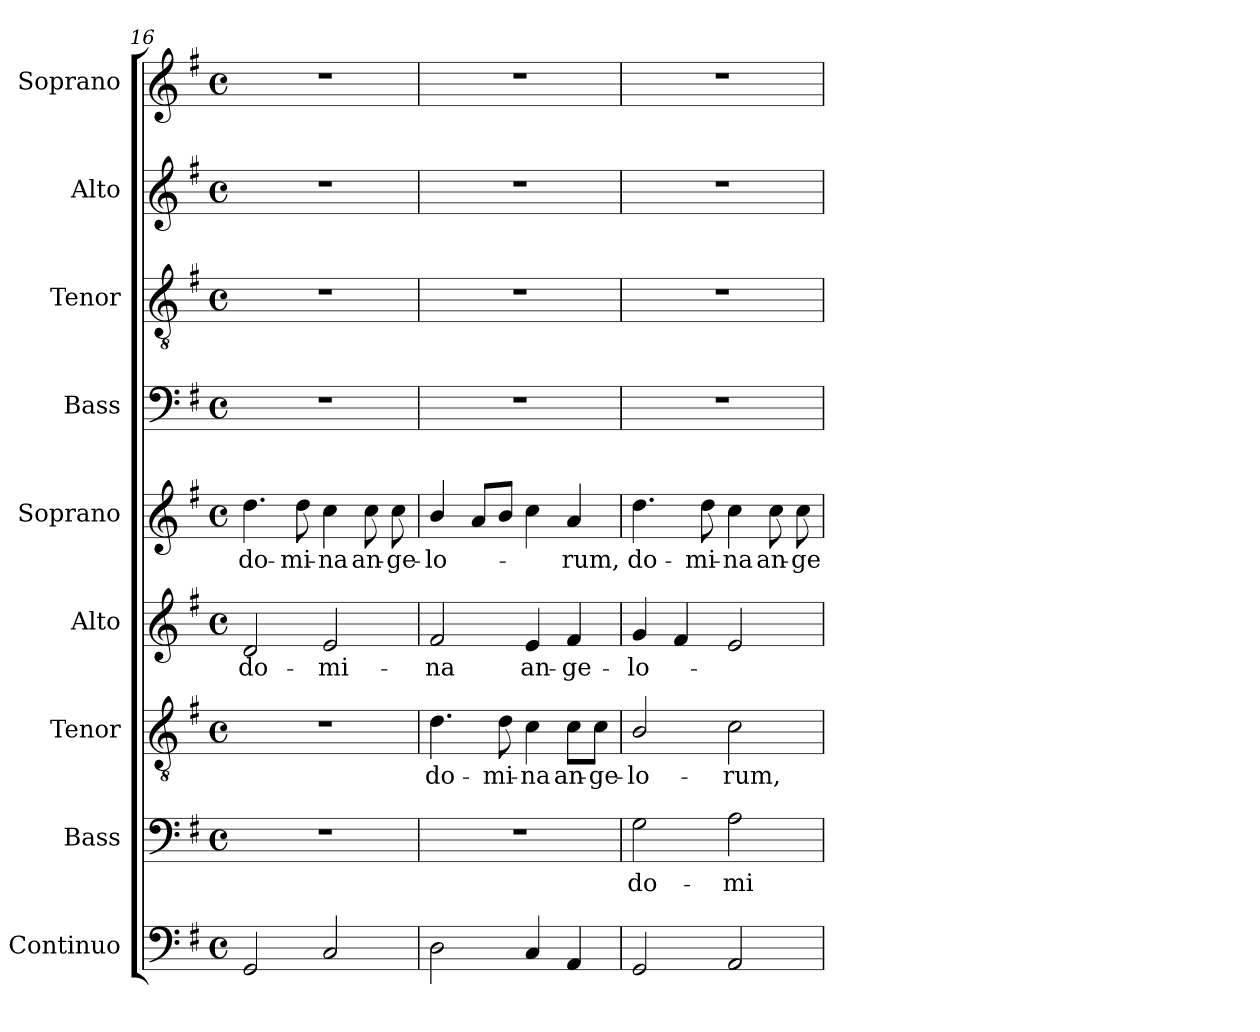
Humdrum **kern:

**kern	**kern	**text	**kern	**text	**kern	**text	**kern	**text	**kern	**kern	**kern	**kern
*part9	*part8	*part8	*part7	*part7	*part6	*part6	*part5	*part5	*part4	*part3	*part2	*part1
*staff9	*staff8	*staff8	*staff7	*staff7	*staff6	*staff6	*staff5	*staff5	*staff4	*staff3	*staff2	*staff1
*I"Continuo	*I"Bass	*	*I"Tenor	*	*I"Alto	*	*I"Soprano	*	*I"Bass	*I"Tenor	*I"Alto	*I"Soprano
*I'Cont.	*I'B.	*	*I'T.	*	*I'A.	*	*I'S.	*	*I'B.	*I'T.	*I'A.	*I'S.
*clefF4	*clefF4	*	*clefGv2	*	*clefG2	*	*clefG2	*	*clefF4	*clefGv2	*clefG2	*clefG2
*	*	*	*ITrd7c12	*	*	*	*	*	*	*ITrd7c12	*	*
*k[f#]	*k[f#]	*	*k[f#]	*	*k[f#]	*	*k[f#]	*	*k[f#]	*k[f#]	*k[f#]	*k[f#]
*G:	*G:	*	*G:	*	*G:	*	*G:	*	*G:	*G:	*G:	*G:
*M4/4	*M4/4	*	*M4/4	*	*M4/4	*	*M4/4	*	*M4/4	*M4/4	*M4/4	*M4/4
*met(c)	*met(c)	*	*met(c)	*	*met(c)	*	*met(c)	*	*met(c)	*met(c)	*met(c)	*met(c)
=16	=16	=16	=16	=16	=16	=16	=16	=16	=16	=16	=16	=16
!	!	!	!	!	!	!LO:LY:b:color=#000000	!	!	!	!	!	!
!	!	!	!	!	!	!	!	!LO:LY:b:color=#000000	!	!	!	!
2GGi/	1r	.	1r	.	2di/	do-	4.ddi\	do-	1r	1r	1r	1r
!	!	!	!	!	!	!	!	!LO:LY:b:color=#000000	!	!	!	!
.	.	.	.	.	.	.	8ddi\	-mi-	.	.	.	.
!	!	!	!	!	!	!LO:LY:b:color=#000000	!	!	!	!	!	!
!	!	!	!	!	!	!	!	!LO:LY:b:color=#000000	!	!	!	!
2Ci/	.	.	.	.	2ei/	-mi-	4cci\	-na	.	.	.	.
!	!	!	!	!	!	!	!	!LO:LY:b:color=#000000	!	!	!	!
.	.	.	.	.	.	.	8cci\	an-	.	.	.	.
!	!	!	!	!	!	!	!	!LO:LY:b:color=#000000	!	!	!	!
.	.	.	.	.	.	.	8cci\	-ge-	.	.	.	.
=17	=17	=17	=17	=17	=17	=17	=17	=17	=17	=17	=17	=17
!	!	!	!	!LO:LY:b:color=#000000	!	!	!	!	!	!	!	!
!	!	!	!	!	!	!LO:LY:b:color=#000000	!	!	!	!	!	!
!	!	!	!	!	!	!	!	!LO:LY:b:color=#000000	!	!	!	!
2Di\	1r	.	4.Di\	-do-	2f#i/	-na	4bi/	-lo-	1r	1r	1r	1r
.	.	.	.	.	.	.	8ai/L	.	.	.	.	.
!	!	!	!	!LO:LY:b:color=#000000	!	!	!	!	!	!	!	!
.	.	.	8Di\	-mi-	.	.	8bi/J	.	.	.	.	.
!	!	!	!	!LO:LY:b:color=#000000	!	!	!	!	!	!	!	!
!	!	!	!	!	!	!LO:LY:b:color=#000000	!	!	!	!	!	!
4Ci/	.	.	4Ci\	-na	4ei/	an-	4cci\	.	.	.	.	.
!	!	!	!	!LO:LY:b:color=#000000	!	!	!	!	!	!	!	!
!	!	!	!	!	!	!LO:LY:b:color=#000000	!	!	!	!	!	!
!	!	!	!	!	!	!	!	!LO:LY:b:color=#000000	!	!	!	!
4AAi/	.	.	8Ci\L	an-	4f#i/	-ge-	4ai/	-rum,	.	.	.	.
!	!	!	!	!LO:LY:b:color=#000000	!	!	!	!	!	!	!	!
.	.	.	8Ci\J	-ge-	.	.	.	.	.	.	.	.
=18	=18	=18	=18	=18	=18	=18	=18	=18	=18	=18	=18	=18
!	!	!LO:LY:b:color=#000000	!	!	!	!	!	!	!	!	!	!
!	!	!	!	!LO:LY:b:color=#000000	!	!	!	!	!	!	!	!
!	!	!	!	!	!	!LO:LY:b:color=#000000	!	!	!	!	!	!
!	!	!	!	!	!	!	!	!LO:LY:b:color=#000000	!	!	!	!
2GGi/	2Gi\	-do-	2BBi/	-lo-	4gi/	-lo-	4.ddi\	do-	1r	1r	1r	1r
.	.	.	.	.	4f#i/	.	.	.	.	.	.	.
!	!	!	!	!	!	!	!	!LO:LY:b:color=#000000	!	!	!	!
.	.	.	.	.	.	.	8ddi\	-mi-	.	.	.	.
!	!	!LO:LY:b:color=#000000	!	!	!	!	!	!	!	!	!	!
!	!	!	!	!LO:LY:b:color=#000000	!	!	!	!	!	!	!	!
!	!	!	!	!	!	!	!	!LO:LY:b:color=#000000	!	!	!	!
2AAi/	2Ai\	-mi-	2Ci\	-rum,	2ei/	.	4cci\	-na	.	.	.	.
!	!	!	!	!	!	!	!	!LO:LY:b:color=#000000	!	!	!	!
.	.	.	.	.	.	.	8cci\	an-	.	.	.	.
!	!	!	!	!	!	!	!	!LO:LY:b:color=#000000	!	!	!	!
.	.	.	.	.	.	.	8cci\	-ge-	.	.	.	.
=	=	=	=	=	=	=	=	=	=	=	=	=
*-	*-	*-	*-	*-	*-	*-	*-	*-	*-	*-	*-	*-
